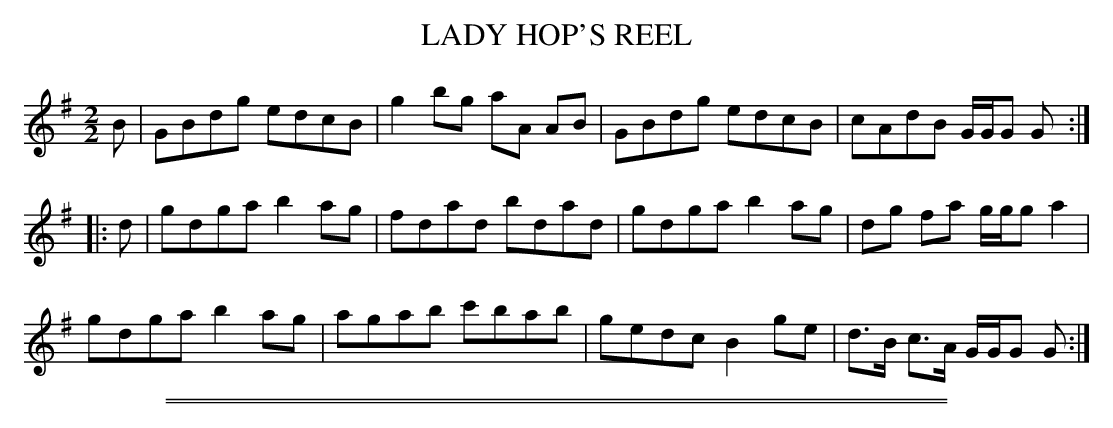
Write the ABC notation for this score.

X:1
T: LADY HOP'S REEL
M: 2/2
L: 1/8
K: G
   B | GBdg edcB | g2bg aA AB | GBdg edcB | cAdB G/G/G G :|
|: d | gdga b2ag | fdad  bdad | gdga b2ag | dg fa g/g/g a2 |
       gdga b2ag | agab c'bab | gedc B2ge | d>B c>A G/G/G G :|
